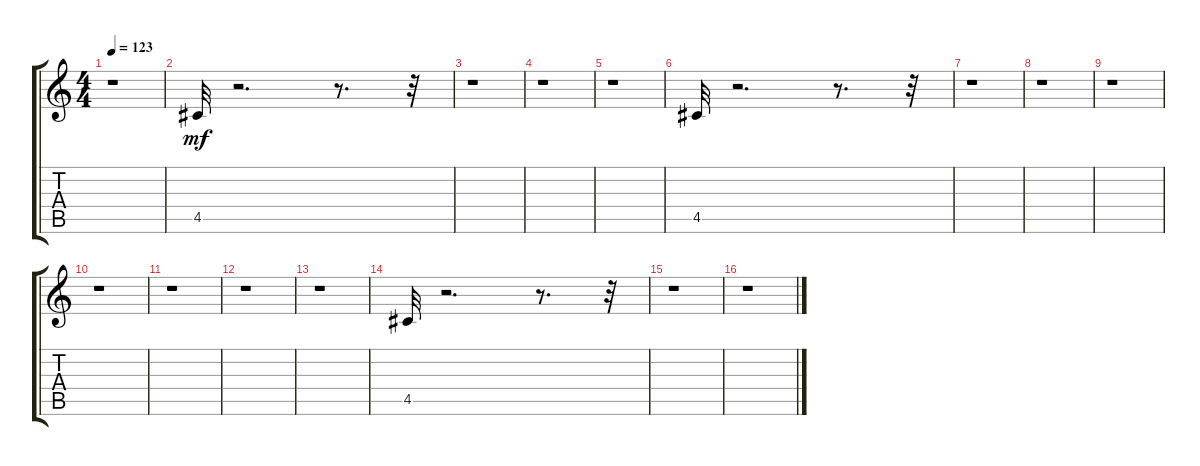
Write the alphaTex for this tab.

\track "" {instrument electricguitarclean}
\staff {score tabs}
\tuning (E4 B3 G3 D3 A2 E2) {hide}
\ts (4 4)
\tempo 123
\clef g2
\ks c
r.1{dy mf} |
4.5.32 r.2{d} r.8{d} r.32 |
r.1 |
r.1 |
r.1 |
4.5.32 r.2{d} r.8{d} r.32 |
r.1 |
r.1 |
r.1 |
r.1 |
r.1 |
r.1 |
r.1 |
4.5.32 r.2{d} r.8{d} r.32 |
r.1 |
r.1
